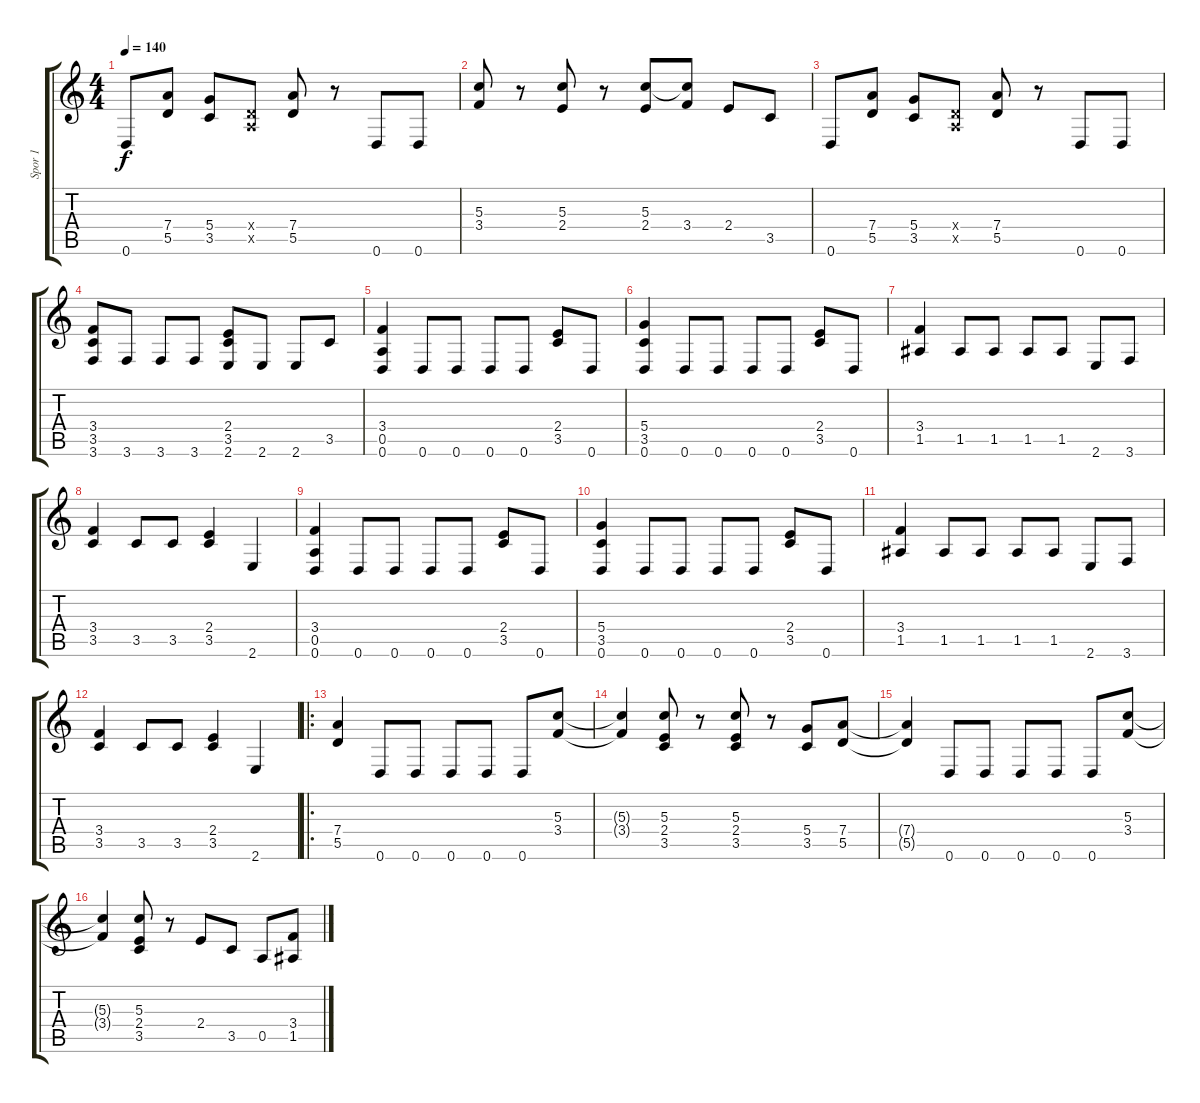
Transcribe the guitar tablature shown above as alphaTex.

\track ("Spor 1" "Spor 1") {instrument distortionguitar}
\staff {score tabs}
\tuning (E4 B3 G3 D3 A2 D2) {hide}
\ts (4 4)
\tempo 140
\clef g2
\ks c
0.6.8{dy f} (7.4 5.5).8 (5.4 3.5).8 (0.4{x} 0.5{x}).8 (7.4 5.5).8 r.8 0.6.8 0.6.8 |
(5.3 3.4).8 r.8 (5.3 2.4).8 r.8 (5.3 2.4).8 (5.3{t} 3.4).8 2.4.8 3.5.8 |
0.6.8 (7.4 5.5).8 (5.4 3.5).8 (0.4{x} 0.5{x}).8 (7.4 5.5).8 r.8 0.6.8 0.6.8 |
(3.4 3.5 3.6).8 3.6.8 3.6.8 3.6.8 (2.4 3.5 2.6).8 2.6.8 2.6.8 3.5.8 |
(3.4 0.5 0.6).4 0.6.8 0.6.8 0.6.8 0.6.8 (2.4 3.5).8 0.6.8 |
(5.4 3.5 0.6).4 0.6.8 0.6.8 0.6.8 0.6.8 (2.4 3.5).8 0.6.8 |
(3.4 1.5).4 1.5.8 1.5.8 1.5.8 1.5.8 2.6.8 3.6.8 |
(3.4 3.5).4 3.5.8 3.5.8 (2.4 3.5).4 2.6.4 |
(3.4 0.5 0.6).4 0.6.8 0.6.8 0.6.8 0.6.8 (2.4 3.5).8 0.6.8 |
(5.4 3.5 0.6).4 0.6.8 0.6.8 0.6.8 0.6.8 (2.4 3.5).8 0.6.8 |
(3.4 1.5).4 1.5.8 1.5.8 1.5.8 1.5.8 2.6.8 3.6.8 |
(3.4 3.5).4 3.5.8 3.5.8 (2.4 3.5).4 2.6.4 |
\ro
(7.4 5.5).4 0.6.8 0.6.8 0.6.8 0.6.8 0.6.8 (5.3 3.4).8 |
(5.3{t} 3.4{t}).4 (5.3 2.4 3.5).8 r.8 (5.3 2.4 3.5).8 r.8 (5.4 3.5).8 (7.4 5.5).8 |
(7.4{t} 5.5{t}).4 0.6.8 0.6.8 0.6.8 0.6.8 0.6.8 (5.3 3.4).8 |
(5.3{t} 3.4{t}).4 (5.3 2.4 3.5).8 r.8 2.4.8 3.5.8 0.5.8 (3.4 1.5).8
